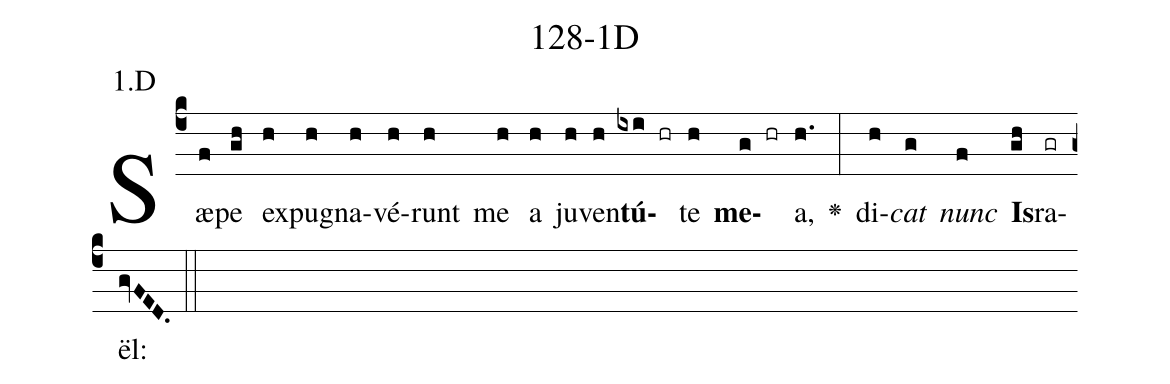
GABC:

name: 128-1D;
annotation: 1.D;
%%
(c4)Sæ(f)pe(gh) ex(h)pu(h)gna(h)vé(h)runt(h) me(h) a(h) ju(h)ven(h)<b>tú</b>(ixi hr)te(h) <b>me</b>(g hr)a,(h.) <v>\greheightstar</v>(:) di(h)<i>cat</i>(g) <i>nunc</i>(f) <b>Is</b>(gh)ra(gr)ël:(gvFED.) (::)


%E(h) u(h) o(g) u(f) a(gh) e.(gvFED.) (::)
